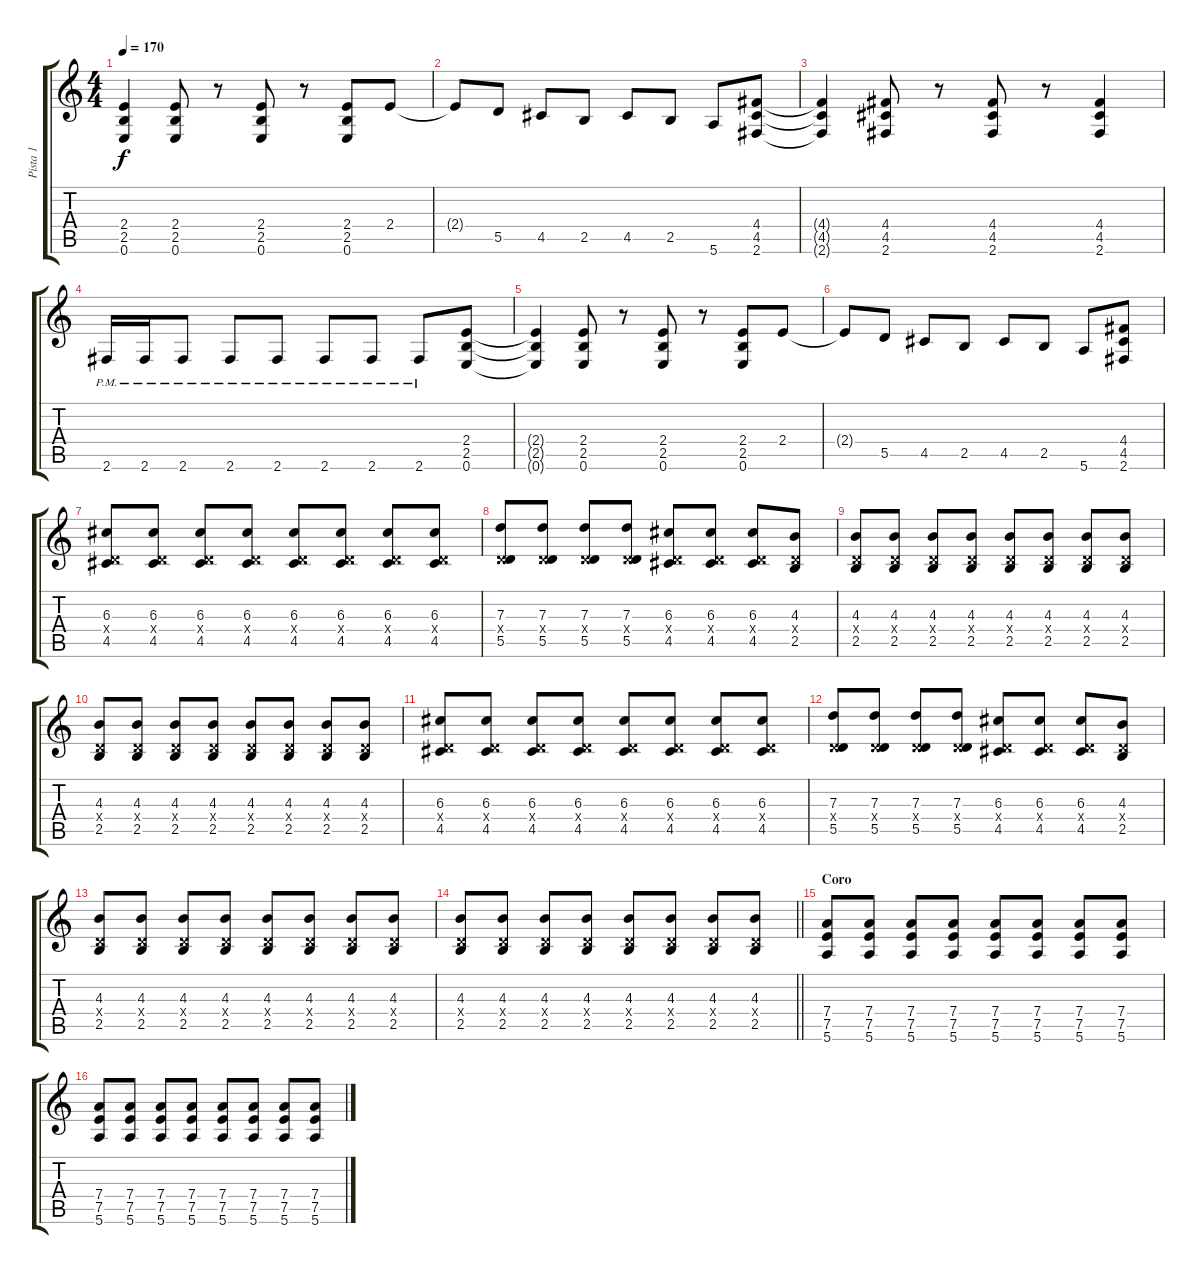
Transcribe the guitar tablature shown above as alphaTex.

\track ("Pista 1" "Pista 1") {instrument overdrivenguitar}
\staff {score tabs}
\tuning (E4 B3 G3 D3 A2 E2) {hide}
\ts (4 4)
\tempo 170
\clef g2
\ks c
(2.4{t} 2.5{t} 0.6{t}).4{dy f} (2.4 2.5 0.6).8 r.8 (2.4 2.5 0.6).8 r.8 (2.4 2.5 0.6).8 2.4.8 |
2.4{t}.8 5.5.8 4.5.8 2.5.8 4.5.8 2.5.8 5.6.8 (4.4 4.5 2.6).8 |
(4.4{t} 4.5{t} 2.6{t}).4 (4.4 4.5 2.6).8 r.8 (4.4 4.5 2.6).8 r.8 (4.4 4.5 2.6).4 |
2.6{pm}.16 2.6{pm}.16 2.6{pm}.8 2.6{pm}.8 2.6{pm}.8 2.6{pm}.8 2.6{pm}.8 2.6{pm}.8 (2.4 2.5 0.6).8 |
(2.4{t} 2.5{t} 0.6{t}).4 (2.4 2.5 0.6).8 r.8 (2.4 2.5 0.6).8 r.8 (2.4 2.5 0.6).8 2.4.8 |
2.4{t}.8 5.5.8 4.5.8 2.5.8 4.5.8 2.5.8 5.6.8 (4.4 4.5 2.6).8 |
(6.3 0.4{x} 4.5).8 (6.3 0.4{x} 4.5).8 (6.3 0.4{x} 4.5).8 (6.3 0.4{x} 4.5).8 (6.3 0.4{x} 4.5).8 (6.3 0.4{x} 4.5).8 (6.3 0.4{x} 4.5).8 (6.3 0.4{x} 4.5).8 |
(7.3 0.4{x} 5.5).8 (7.3 0.4{x} 5.5).8 (7.3 0.4{x} 5.5).8 (7.3 0.4{x} 5.5).8 (6.3 0.4{x} 4.5).8 (6.3 0.4{x} 4.5).8 (6.3 0.4{x} 4.5).8 (4.3 0.4{x} 2.5).8 |
(4.3 0.4{x} 2.5).8 (4.3 0.4{x} 2.5).8 (4.3 0.4{x} 2.5).8 (4.3 0.4{x} 2.5).8 (4.3 0.4{x} 2.5).8 (4.3 0.4{x} 2.5).8 (4.3 0.4{x} 2.5).8 (4.3 0.4{x} 2.5).8 |
(4.3 0.4{x} 2.5).8 (4.3 0.4{x} 2.5).8 (4.3 0.4{x} 2.5).8 (4.3 0.4{x} 2.5).8 (4.3 0.4{x} 2.5).8 (4.3 0.4{x} 2.5).8 (4.3 0.4{x} 2.5).8 (4.3 0.4{x} 2.5).8 |
(6.3 0.4{x} 4.5).8 (6.3 0.4{x} 4.5).8 (6.3 0.4{x} 4.5).8 (6.3 0.4{x} 4.5).8 (6.3 0.4{x} 4.5).8 (6.3 0.4{x} 4.5).8 (6.3 0.4{x} 4.5).8 (6.3 0.4{x} 4.5).8 |
(7.3 0.4{x} 5.5).8 (7.3 0.4{x} 5.5).8 (7.3 0.4{x} 5.5).8 (7.3 0.4{x} 5.5).8 (6.3 0.4{x} 4.5).8 (6.3 0.4{x} 4.5).8 (6.3 0.4{x} 4.5).8 (4.3 0.4{x} 2.5).8 |
(4.3 0.4{x} 2.5).8 (4.3 0.4{x} 2.5).8 (4.3 0.4{x} 2.5).8 (4.3 0.4{x} 2.5).8 (4.3 0.4{x} 2.5).8 (4.3 0.4{x} 2.5).8 (4.3 0.4{x} 2.5).8 (4.3 0.4{x} 2.5).8 |
\barLineRight lightlight
(4.3 0.4{x} 2.5).8 (4.3 0.4{x} 2.5).8 (4.3 0.4{x} 2.5).8 (4.3 0.4{x} 2.5).8 (4.3 0.4{x} 2.5).8 (4.3 0.4{x} 2.5).8 (4.3 0.4{x} 2.5).8 (4.3 0.4{x} 2.5).8 |
\section ("" "Coro")
(7.4 7.5 5.6).8 (7.4 7.5 5.6).8 (7.4 7.5 5.6).8 (7.4 7.5 5.6).8 (7.4 7.5 5.6).8 (7.4 7.5 5.6).8 (7.4 7.5 5.6).8 (7.4 7.5 5.6).8 |
(7.4 7.5 5.6).8 (7.4 7.5 5.6).8 (7.4 7.5 5.6).8 (7.4 7.5 5.6).8 (7.4 7.5 5.6).8 (7.4 7.5 5.6).8 (7.4 7.5 5.6).8 (7.4 7.5 5.6).8
